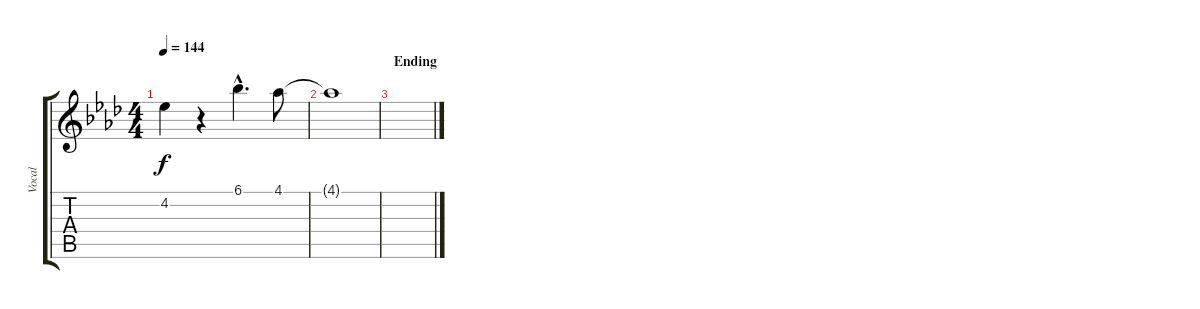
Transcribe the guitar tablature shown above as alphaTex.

\track ("Vocal" "Vocal") {instrument ocarina}
\staff {score tabs}
\tuning (E5 B4 G4 D4 A3 E3) {hide}
\ts (4 4)
\tempo 144
\clef g2
\ks ab
4.2.4{dy f} r.4 6.1{hac}.4{d} 4.1.8 |
4.1{t}.1 |
\section ("" "Ending")
